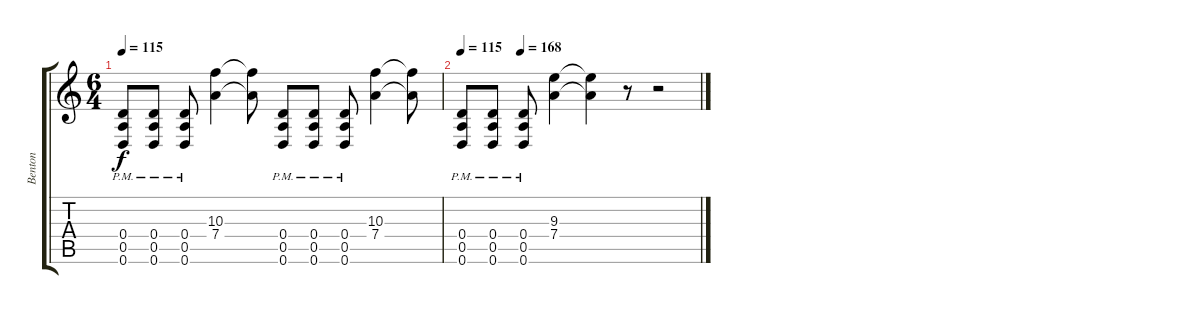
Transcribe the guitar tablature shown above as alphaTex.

\track ("Benton" "Benton") {instrument distortionguitar}
\staff {score tabs}
\tuning (E4 B3 G3 D3 A2 D2) {hide}
\ts (6 4)
\tempo 115
\clef g2
\ks c
(0.4{pm} 0.5{pm} 0.6{pm}).8{dy f} (0.4{pm} 0.5{pm} 0.6{pm}).8 (0.4{pm} 0.5{pm} 0.6{pm}).8 (10.3 7.4).4 (10.3{t} 7.4{t}).8 (0.4{pm} 0.5{pm} 0.6{pm}).8 (0.4{pm} 0.5{pm} 0.6{pm}).8 (0.4{pm} 0.5{pm} 0.6{pm}).8 (10.3 7.4).4 (10.3{t} 7.4{t}).8 |
\tempo 115
\tempo (168 0.25)
(0.4{pm} 0.5{pm} 0.6{pm}).8 (0.4{pm} 0.5{pm} 0.6{pm}).8 (0.4{pm} 0.5{pm} 0.6{pm}).8 (9.3 7.4).4 (9.3{t} 7.4{t}).4 r.8 r.2
